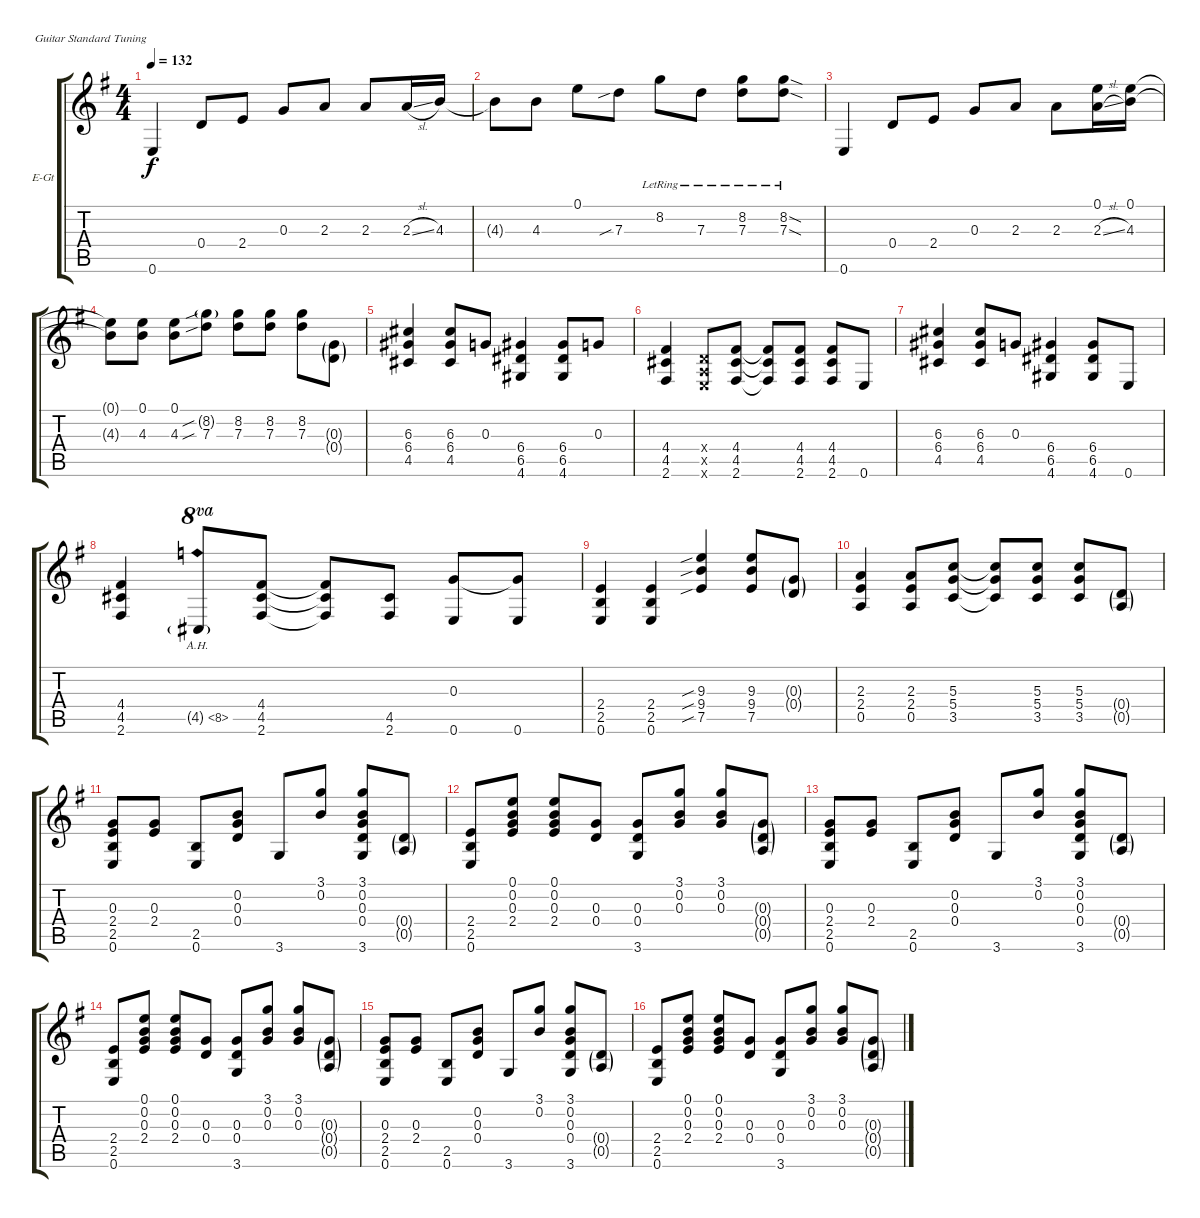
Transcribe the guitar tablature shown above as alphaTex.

\defaultSystemsLayout 4
\bracketExtendMode groupsimilarinstruments
\firstSystemTrackNameOrientation horizontal
\otherSystemsTrackNameOrientation horizontal
\track ("Electric Guitar" "E-Gt") {instrument distortionguitar}
\staff {score tabs}
\tuning (E4 B3 G3 D3 A2 E2)
\ts (4 4)
\tempo 132
\clef g2
\scale
1.11097
\ks g
0.6.4{dy f} 0.4.8 2.4.8 0.3.8 2.3.8 2.3.8 2.3{sl}.16 4.3.16 |
\scale
0.944515 4.3{t}.8 4.3.8 0.1.8 7.3{sib}.8 8.2{lr}.8 7.3{lr}.8 (7.3{lr} 8.2{lr}).8 (7.3{sod lr} 8.2{sod lr}).8 |
\scale
0.944515 0.6.4 0.4.8 2.4.8 0.3.8 2.3.8 2.3.8 (2.3{sl} 0.1).16 (4.3 0.1).16 |
\scale
1.11097 (0.1{t} 4.3{t}).8 (0.1 4.3).8 (0.1 4.3).8 (7.3{sib} 8.2{sib g}).8 (7.3 8.2).8 (7.3 8.2).8 (7.3 8.2).8 (0.4{g} 0.3{g}).8 |
\scale
0.944515 (4.5 6.4 6.3).4 (4.5 6.4 6.3).8 0.3.8 (4.6 6.5 6.4).4 (4.6 6.5 6.4).8 0.3.8 |
\scale
0.944515 (2.6 4.5 4.4).4 (0.6{x} 0.5{x} 0.4{x}).8 (2.6 4.5 4.4).8 (2.6{t} 4.5{t} 4.4{t}).8 (2.6 4.5 4.4).8 (2.6 4.5 4.4).8 0.6.8 |
\scale
1.11097 (4.5 6.4 6.3).4 (4.5 6.4 6.3).8 0.3.8 (4.6 6.5 6.4).4 (4.6 6.5 6.4).8 0.6.8 |
\scale
0.944515 (2.6 4.5 4.4).4 4.5{ah 4 g}.8{ot 8va} (2.6 4.5 4.4).8 (2.6{t} 4.5{t} 4.4{t}).8 (2.6 4.5).8 (0.6 0.3).8 (0.6 0.3{t}).8 |
\scale
0.944515 (0.6 2.5 2.4).4 (0.6 2.5 2.4).4 (7.5{sib} 9.4{sib} 9.3{sib}).4 (7.5 9.4 9.3).8 (0.3{g} 0.4{g}).8 |
\scale
1.11097 (0.5 2.4 2.3).4 (2.3 2.4 0.5).8 (3.5 5.4 5.3).8 (3.5{t} 5.4{t} 5.3{t}).8 (3.5 5.4 5.3).8 (3.5 5.4 5.3).8 (0.5{g} 0.4{g}).8 |
\scale
0.944515 (0.6 2.5 2.4 0.3).8 (0.3 2.4).8 (2.5 0.6).8 (0.4 0.3 0.2).8 3.6.8 (3.1 0.2).8 (3.1 0.2 0.3 0.4 3.6).8 (0.5{g} 0.4{g}).8 |
\scale
0.944515 (0.6 2.5 2.4).8 (2.4 0.3 0.2 0.1).8 (0.1 0.2 0.3 2.4).8 (0.4 0.3).8 (3.6 0.4 0.3).8 (0.2 0.3 3.1).8 (3.1 0.2 0.3).8 (0.3{g} 0.4{g} 0.5{g}).8 |
\scale
1.11097 (0.6 2.5 2.4 0.3).8 (0.3 2.4).8 (2.5 0.6).8 (0.4 0.3 0.2).8 3.6.8 (3.1 0.2).8 (3.1 0.2 0.3 0.4 3.6).8 (0.5{g} 0.4{g}).8 |
\scale
0.944515 (0.6 2.5 2.4).8 (2.4 0.3 0.2 0.1).8 (0.1 0.2 0.3 2.4).8 (0.4 0.3).8 (3.6 0.4 0.3).8 (0.2 0.3 3.1).8 (3.1 0.2 0.3).8 (0.3{g} 0.4{g} 0.5{g}).8 |
\scale
0.944515 (0.6 2.5 2.4 0.3).8 (0.3 2.4).8 (2.5 0.6).8 (0.4 0.3 0.2).8 3.6.8 (3.1 0.2).8 (3.1 0.2 0.3 0.4 3.6).8 (0.5{g} 0.4{g}).8 |
\scale
1.11097 (0.6 2.5 2.4).8 (2.4 0.3 0.2 0.1).8 (0.1 0.2 0.3 2.4).8 (0.4 0.3).8 (3.6 0.4 0.3).8 (0.2 0.3 3.1).8 (3.1 0.2 0.3).8 (0.3{g} 0.4{g} 0.5{g}).8
